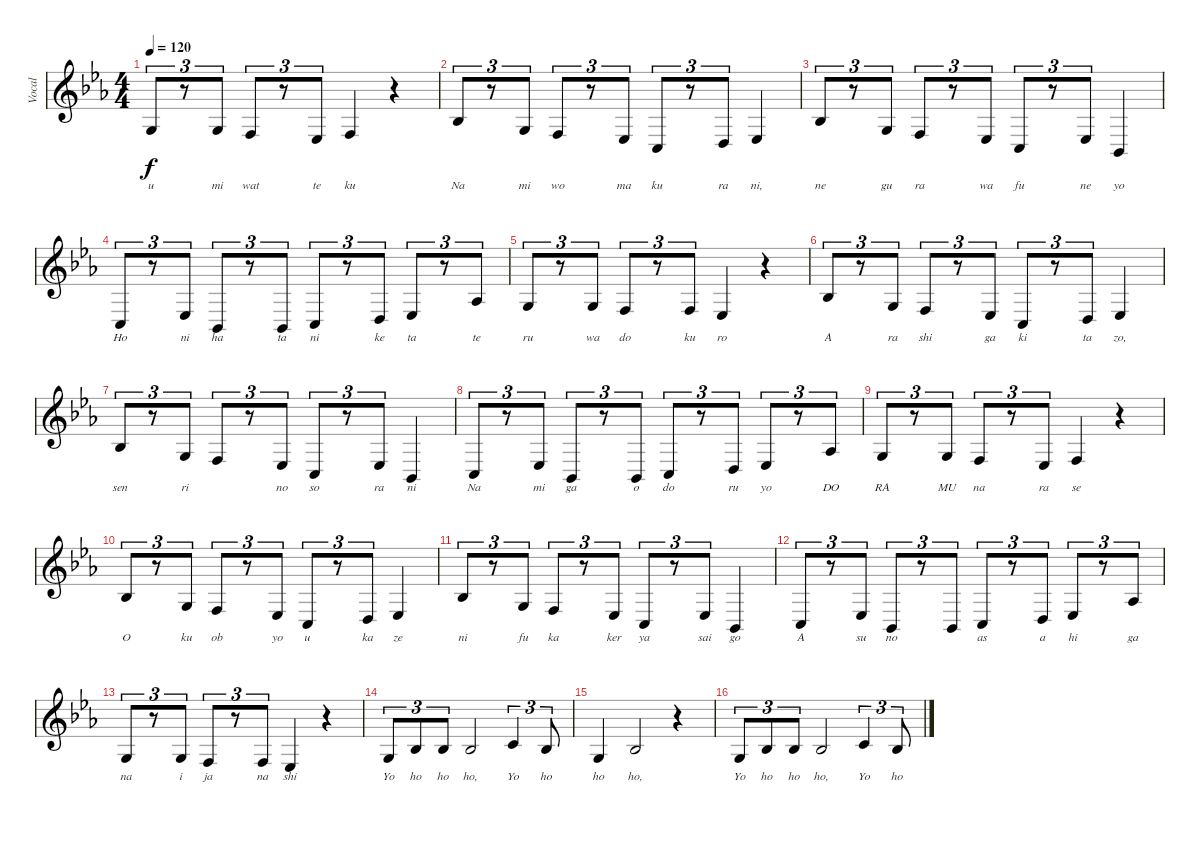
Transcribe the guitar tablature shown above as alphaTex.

\track ("Vocal" "Vocal") {instrument violin}
\staff {score}
\tuning (E4 B3 G3 D3 A2 E2) {hide}
\ts (4 4)
\tempo 120
\clef g2
\ks eb
0.3.8{tu (3 2) lyrics (0 "u") lyrics (1 "") lyrics (2 "") lyrics (3 "") lyrics (4 "") dy f} r.8{tu (3 2)} 0.3.8{tu (3 2) lyrics (0 "mi") lyrics (1 "") lyrics (2 "") lyrics (3 "") lyrics (4 "")} 3.4.8{tu (3 2) lyrics (0 "wat") lyrics (1 "") lyrics (2 "") lyrics (3 "") lyrics (4 "")} r.8{tu (3 2)} 1.4.8{tu (3 2) lyrics (0 "te") lyrics (1 "") lyrics (2 "") lyrics (3 "") lyrics (4 "")} 3.4.4{lyrics (0 "ku") lyrics (1 "") lyrics (2 "") lyrics (3 "") lyrics (4 "")} r.4 |
3.3.8{tu (3 2) lyrics (0 "Na") lyrics (1 "") lyrics (2 "") lyrics (3 "") lyrics (4 "")} r.8{tu (3 2)} 0.3.8{tu (3 2) lyrics (0 "mi") lyrics (1 "") lyrics (2 "") lyrics (3 "") lyrics (4 "")} 3.4.8{tu (3 2) lyrics (0 "wo") lyrics (1 "") lyrics (2 "") lyrics (3 "") lyrics (4 "")} r.8{tu (3 2)} 1.4.8{tu (3 2) lyrics (0 "ma") lyrics (1 "") lyrics (2 "") lyrics (3 "") lyrics (4 "")} 3.5.8{tu (3 2) lyrics (0 "ku") lyrics (1 "") lyrics (2 "") lyrics (3 "") lyrics (4 "")} r.8{tu (3 2)} 0.4.8{tu (3 2) lyrics (0 "ra") lyrics (1 "") lyrics (2 "") lyrics (3 "") lyrics (4 "")} 1.4.4{lyrics (0 "ni,") lyrics (1 "") lyrics (2 "") lyrics (3 "") lyrics (4 "")} |
3.3.8{tu (3 2) lyrics (0 "ne") lyrics (1 "") lyrics (2 "") lyrics (3 "") lyrics (4 "")} r.8{tu (3 2)} 0.3.8{tu (3 2) lyrics (0 "gu") lyrics (1 "") lyrics (2 "") lyrics (3 "") lyrics (4 "")} 3.4.8{tu (3 2) lyrics (0 "ra") lyrics (1 "") lyrics (2 "") lyrics (3 "") lyrics (4 "")} r.8{tu (3 2)} 1.4.8{tu (3 2) lyrics (0 "wa") lyrics (1 "") lyrics (2 "") lyrics (3 "") lyrics (4 "")} 3.5.8{tu (3 2) lyrics (0 "fu") lyrics (1 "") lyrics (2 "") lyrics (3 "") lyrics (4 "")} r.8{tu (3 2)} 1.4.8{tu (3 2) lyrics (0 "ne") lyrics (1 "") lyrics (2 "") lyrics (3 "") lyrics (4 "")} 1.5.4{lyrics (0 "yo") lyrics (1 "") lyrics (2 "") lyrics (3 "") lyrics (4 "")} |
3.5.8{tu (3 2) lyrics (0 "Ho") lyrics (1 "") lyrics (2 "") lyrics (3 "") lyrics (4 "")} r.8{tu (3 2)} 1.4.8{tu (3 2) lyrics (0 "ni") lyrics (1 "") lyrics (2 "") lyrics (3 "") lyrics (4 "")} 1.5.8{tu (3 2) lyrics (0 "ha") lyrics (1 "") lyrics (2 "") lyrics (3 "") lyrics (4 "")} r.8{tu (3 2)} 1.5.8{tu (3 2) lyrics (0 "ta") lyrics (1 "") lyrics (2 "") lyrics (3 "") lyrics (4 "")} 3.5.8{tu (3 2) lyrics (0 "ni") lyrics (1 "") lyrics (2 "") lyrics (3 "") lyrics (4 "")} r.8{tu (3 2)} 0.4.8{tu (3 2) lyrics (0 "ke") lyrics (1 "") lyrics (2 "") lyrics (3 "") lyrics (4 "")} 1.4.8{tu (3 2) lyrics (0 "ta") lyrics (1 "") lyrics (2 "") lyrics (3 "") lyrics (4 "")} r.8{tu (3 2)} 1.3.8{tu (3 2) lyrics (0 "te") lyrics (1 "") lyrics (2 "") lyrics (3 "") lyrics (4 "")} |
0.3.8{tu (3 2) lyrics (0 "ru") lyrics (1 "") lyrics (2 "") lyrics (3 "") lyrics (4 "")} r.8{tu (3 2)} 0.3.8{tu (3 2) lyrics (0 "wa") lyrics (1 "") lyrics (2 "") lyrics (3 "") lyrics (4 "")} 3.4.8{tu (3 2) lyrics (0 "do") lyrics (1 "") lyrics (2 "") lyrics (3 "") lyrics (4 "")} r.8{tu (3 2)} 3.4.8{tu (3 2) lyrics (0 "ku") lyrics (1 "") lyrics (2 "") lyrics (3 "") lyrics (4 "")} 1.4.4{lyrics (0 "ro") lyrics (1 "") lyrics (2 "") lyrics (3 "") lyrics (4 "")} r.4 |
3.3.8{tu (3 2) lyrics (0 "A") lyrics (1 "") lyrics (2 "") lyrics (3 "") lyrics (4 "")} r.8{tu (3 2)} 0.3.8{tu (3 2) lyrics (0 "ra") lyrics (1 "") lyrics (2 "") lyrics (3 "") lyrics (4 "")} 3.4.8{tu (3 2) lyrics (0 "shi") lyrics (1 "") lyrics (2 "") lyrics (3 "") lyrics (4 "")} r.8{tu (3 2)} 1.4.8{tu (3 2) lyrics (0 "ga") lyrics (1 "") lyrics (2 "") lyrics (3 "") lyrics (4 "")} 3.5.8{tu (3 2) lyrics (0 "ki") lyrics (1 "") lyrics (2 "") lyrics (3 "") lyrics (4 "")} r.8{tu (3 2)} 0.4.8{tu (3 2) lyrics (0 "ta") lyrics (1 "") lyrics (2 "") lyrics (3 "") lyrics (4 "")} 1.4.4{lyrics (0 "zo,") lyrics (1 "") lyrics (2 "") lyrics (3 "") lyrics (4 "")} |
3.3.8{tu (3 2) lyrics (0 "sen") lyrics (1 "") lyrics (2 "") lyrics (3 "") lyrics (4 "")} r.8{tu (3 2)} 0.3.8{tu (3 2) lyrics (0 "ri") lyrics (1 "") lyrics (2 "") lyrics (3 "") lyrics (4 "")} 3.4.8{tu (3 2) lyrics (0 "") lyrics (1 "") lyrics (2 "") lyrics (3 "") lyrics (4 "")} r.8{tu (3 2)} 1.4.8{tu (3 2) lyrics (0 "no") lyrics (1 "") lyrics (2 "") lyrics (3 "") lyrics (4 "")} 3.5.8{tu (3 2) lyrics (0 "so") lyrics (1 "") lyrics (2 "") lyrics (3 "") lyrics (4 "")} r.8{tu (3 2)} 1.4.8{tu (3 2) lyrics (0 "ra") lyrics (1 "") lyrics (2 "") lyrics (3 "") lyrics (4 "")} 1.5.4{lyrics (0 "ni") lyrics (1 "") lyrics (2 "") lyrics (3 "") lyrics (4 "")} |
3.5.8{tu (3 2) lyrics (0 "Na") lyrics (1 "") lyrics (2 "") lyrics (3 "") lyrics (4 "")} r.8{tu (3 2)} 1.4.8{tu (3 2) lyrics (0 "mi") lyrics (1 "") lyrics (2 "") lyrics (3 "") lyrics (4 "")} 1.5.8{tu (3 2) lyrics (0 "ga") lyrics (1 "") lyrics (2 "") lyrics (3 "") lyrics (4 "")} r.8{tu (3 2)} 1.5.8{tu (3 2) lyrics (0 "o") lyrics (1 "") lyrics (2 "") lyrics (3 "") lyrics (4 "")} 3.5.8{tu (3 2) lyrics (0 "do") lyrics (1 "") lyrics (2 "") lyrics (3 "") lyrics (4 "")} r.8{tu (3 2)} 0.4.8{tu (3 2) lyrics (0 "ru") lyrics (1 "") lyrics (2 "") lyrics (3 "") lyrics (4 "")} 1.4.8{tu (3 2) lyrics (0 "yo") lyrics (1 "") lyrics (2 "") lyrics (3 "") lyrics (4 "")} r.8{tu (3 2)} 1.3.8{tu (3 2) lyrics (0 "DO") lyrics (1 "") lyrics (2 "") lyrics (3 "") lyrics (4 "")} |
0.3.8{tu (3 2) lyrics (0 "RA") lyrics (1 "") lyrics (2 "") lyrics (3 "") lyrics (4 "")} r.8{tu (3 2)} 0.3.8{tu (3 2) lyrics (0 "MU") lyrics (1 "") lyrics (2 "") lyrics (3 "") lyrics (4 "")} 3.4.8{tu (3 2) lyrics (0 "na") lyrics (1 "") lyrics (2 "") lyrics (3 "") lyrics (4 "")} r.8{tu (3 2)} 1.4.8{tu (3 2) lyrics (0 "ra") lyrics (1 "") lyrics (2 "") lyrics (3 "") lyrics (4 "")} 3.4.4{lyrics (0 "se") lyrics (1 "") lyrics (2 "") lyrics (3 "") lyrics (4 "")} r.4 |
3.3.8{tu (3 2) lyrics (0 "O") lyrics (1 "") lyrics (2 "") lyrics (3 "") lyrics (4 "")} r.8{tu (3 2)} 0.3.8{tu (3 2) lyrics (0 "ku") lyrics (1 "") lyrics (2 "") lyrics (3 "") lyrics (4 "")} 3.4.8{tu (3 2) lyrics (0 "ob") lyrics (1 "") lyrics (2 "") lyrics (3 "") lyrics (4 "")} r.8{tu (3 2)} 1.4.8{tu (3 2) lyrics (0 "yo") lyrics (1 "") lyrics (2 "") lyrics (3 "") lyrics (4 "")} 3.5.8{tu (3 2) lyrics (0 "u") lyrics (1 "") lyrics (2 "") lyrics (3 "") lyrics (4 "")} r.8{tu (3 2)} 0.4.8{tu (3 2) lyrics (0 "ka") lyrics (1 "") lyrics (2 "") lyrics (3 "") lyrics (4 "")} 1.4.4{lyrics (0 "ze") lyrics (1 "") lyrics (2 "") lyrics (3 "") lyrics (4 "")} |
3.3.8{tu (3 2) lyrics (0 "ni") lyrics (1 "") lyrics (2 "") lyrics (3 "") lyrics (4 "")} r.8{tu (3 2)} 0.3.8{tu (3 2) lyrics (0 "fu") lyrics (1 "") lyrics (2 "") lyrics (3 "") lyrics (4 "")} 3.4.8{tu (3 2) lyrics (0 "ka") lyrics (1 "") lyrics (2 "") lyrics (3 "") lyrics (4 "")} r.8{tu (3 2)} 1.4.8{tu (3 2) lyrics (0 "ker") lyrics (1 "") lyrics (2 "") lyrics (3 "") lyrics (4 "")} 3.5.8{tu (3 2) lyrics (0 "ya") lyrics (1 "") lyrics (2 "") lyrics (3 "") lyrics (4 "")} r.8{tu (3 2)} 1.4.8{tu (3 2) lyrics (0 "sai") lyrics (1 "") lyrics (2 "") lyrics (3 "") lyrics (4 "")} 1.5.4{lyrics (0 "go") lyrics (1 "") lyrics (2 "") lyrics (3 "") lyrics (4 "")} |
3.5.8{tu (3 2) lyrics (0 "A") lyrics (1 "") lyrics (2 "") lyrics (3 "") lyrics (4 "")} r.8{tu (3 2)} 1.4.8{tu (3 2) lyrics (0 "su") lyrics (1 "") lyrics (2 "") lyrics (3 "") lyrics (4 "")} 1.5.8{tu (3 2) lyrics (0 "no") lyrics (1 "") lyrics (2 "") lyrics (3 "") lyrics (4 "")} r.8{tu (3 2)} 1.5.8{tu (3 2) lyrics (0 "") lyrics (1 "") lyrics (2 "") lyrics (3 "") lyrics (4 "")} 3.5.8{tu (3 2) lyrics (0 "as") lyrics (1 "") lyrics (2 "") lyrics (3 "") lyrics (4 "")} r.8{tu (3 2)} 0.4.8{tu (3 2) lyrics (0 "a") lyrics (1 "") lyrics (2 "") lyrics (3 "") lyrics (4 "")} 1.4.8{tu (3 2) lyrics (0 "hi") lyrics (1 "") lyrics (2 "") lyrics (3 "") lyrics (4 "")} r.8{tu (3 2)} 1.3.8{tu (3 2) lyrics (0 "ga") lyrics (1 "") lyrics (2 "") lyrics (3 "") lyrics (4 "")} |
0.3.8{tu (3 2) lyrics (0 "na") lyrics (1 "") lyrics (2 "") lyrics (3 "") lyrics (4 "")} r.8{tu (3 2)} 0.3.8{tu (3 2) lyrics (0 "i") lyrics (1 "") lyrics (2 "") lyrics (3 "") lyrics (4 "")} 3.4.8{tu (3 2) lyrics (0 "ja") lyrics (1 "") lyrics (2 "") lyrics (3 "") lyrics (4 "")} r.8{tu (3 2)} 3.4.8{tu (3 2) lyrics (0 "na") lyrics (1 "") lyrics (2 "") lyrics (3 "") lyrics (4 "")} 1.4.4{lyrics (0 "shi") lyrics (1 "") lyrics (2 "") lyrics (3 "") lyrics (4 "")} r.4 |
0.3.8{tu (3 2) lyrics (0 "Yo") lyrics (1 "") lyrics (2 "") lyrics (3 "") lyrics (4 "")} 3.3.8{tu (3 2) lyrics (0 "ho") lyrics (1 "") lyrics (2 "") lyrics (3 "") lyrics (4 "")} 3.3.8{tu (3 2) lyrics (0 "ho") lyrics (1 "") lyrics (2 "") lyrics (3 "") lyrics (4 "")} 3.3.2{lyrics (0 "ho,") lyrics (1 "") lyrics (2 "") lyrics (3 "") lyrics (4 "")} 1.2.4{tu (3 2) lyrics (0 "Yo") lyrics (1 "") lyrics (2 "") lyrics (3 "") lyrics (4 "")} 3.3.8{tu (3 2) lyrics (0 "ho") lyrics (1 "") lyrics (2 "") lyrics (3 "") lyrics (4 "")} |
0.3.4{lyrics (0 "ho") lyrics (1 "") lyrics (2 "") lyrics (3 "") lyrics (4 "")} 3.3.2{lyrics (0 "ho,") lyrics (1 "") lyrics (2 "") lyrics (3 "") lyrics (4 "")} r.4 |
0.3.8{tu (3 2) lyrics (0 "Yo") lyrics (1 "") lyrics (2 "") lyrics (3 "") lyrics (4 "")} 3.3.8{tu (3 2) lyrics (0 "ho") lyrics (1 "") lyrics (2 "") lyrics (3 "") lyrics (4 "")} 3.3.8{tu (3 2) lyrics (0 "ho") lyrics (1 "") lyrics (2 "") lyrics (3 "") lyrics (4 "")} 3.3.2{lyrics (0 "ho,") lyrics (1 "") lyrics (2 "") lyrics (3 "") lyrics (4 "")} 1.2.4{tu (3 2) lyrics (0 "Yo") lyrics (1 "") lyrics (2 "") lyrics (3 "") lyrics (4 "")} 3.3.8{tu (3 2) lyrics (0 "ho") lyrics (1 "") lyrics (2 "") lyrics (3 "") lyrics (4 "")}
